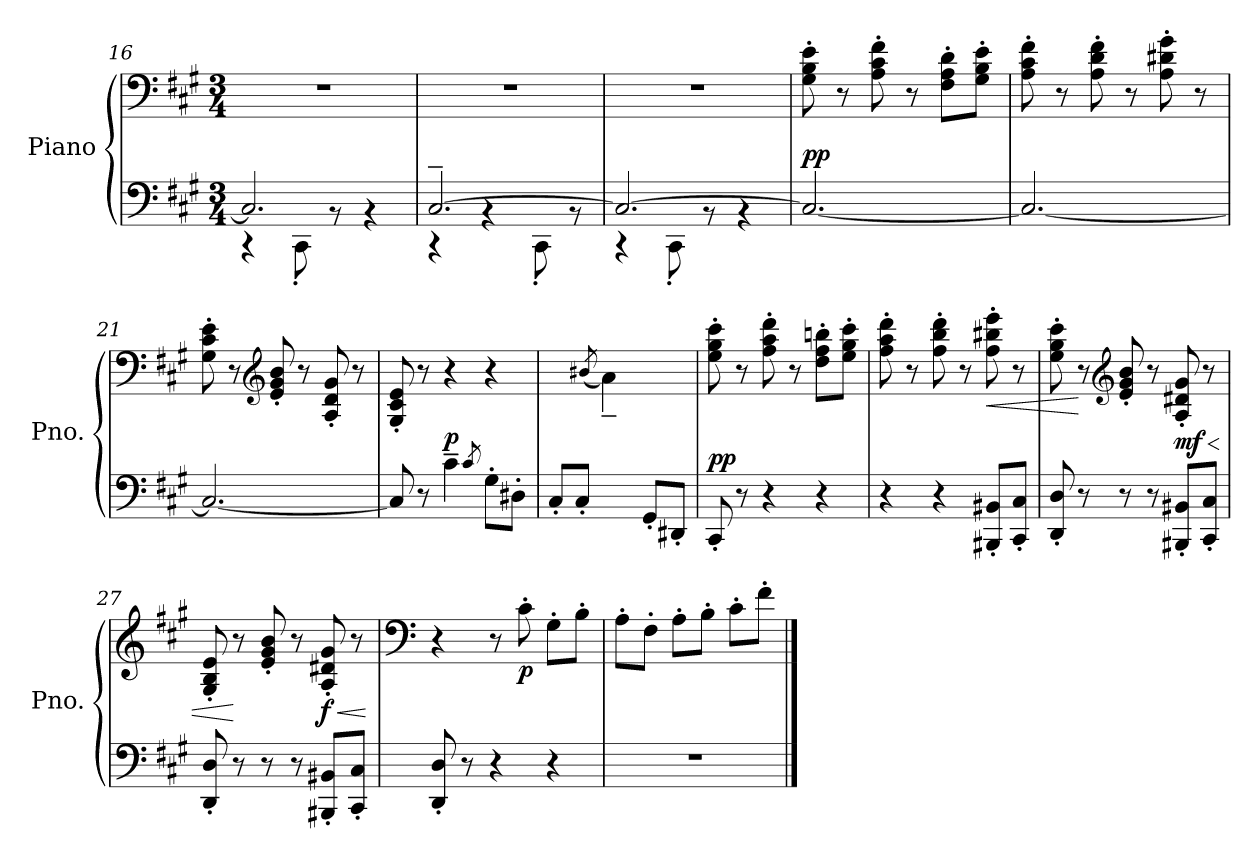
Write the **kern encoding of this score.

**kern	**kern	**dynam
*part1	*part1	*part1
*staff2	*staff1	*staff1/2
*I"Piano	*	*
*I'Pno.	*	*
*clefF4	*clefF4	*
*k[f#c#g#]	*k[f#c#g#]	*
*M3/4	*M3/4	*
=16	=16	=16
*^	*	*
2.C#/]	4r	2.r	.
.	8CC#'\	.	.
.	8rBB	.	.
.	4rBB	.	.
=17	=17	=17	=17
[2.C#~/	4r	2.r	.
.	4rBB	.	.
.	8CC#'\	.	.
.	8rBB	.	.
=18	=18	=18	=18
2.C#/_	4r	2.r	.
.	8CC#'\	.	.
.	8rBB	.	.
.	4rBB	.	.
=19	=19	=19	=19
!	!	!	!LO:DY:a=2
*v	*v	*	*
2.C#/_	8G#\' 8B\' 8e\'	pp
.	8r	.
.	8A\' 8c#\' 8f#\'	.
.	8r	.
.	8F#\' 8A\' 8d\'L	.
.	8G#\' 8B\' 8e\'J	.
!!LO:LB:g=z
=20	=20	=20
2.C#/_	8A\' 8c#\' 8f#\'	.
.	8r	.
.	8A\' 8d\' 8f#\'	.
.	8r	.
.	8A\' 8d#X\' 8g#\'	.
.	8r	.
=21	=21	=21
2.C#/_	8G#\' 8c#\' 8e\'	.
.	8r	.
*	*clefG2	*
.	8e/' 8g#/' 8b/'	.
.	8r	.
.	8A/' 8d/' 8g#/'	.
.	8r	.
=22	=22	=22
8C#/]	8G#/' 8c#/' 8e/'	.
8r	8r	.
!	!	!LO:DY:a=2
4c#~\	4r	p
8qc#/	.	.
8G#'\L	4r	.
8D#X'\J	.	.
=23	=23	=23
*	*^	*
8C#'/L	2.ryy	4ryy	.
8C#'/J	.	.	.
.	.	(<8qb#X/	.
4ryy	.	(<4a~\)	.
8GG#'/L)	.	4ryy	.
8DD#X'/J	.	.	.
*	*v	*v	*
=24	=24	=24
!	!	!LO:DY:a=2
8CC#'/	8ee\' 8gg#\' 8ccc#\'	pp
8r	8r	.
4r	8ff#\' 8aa\' 8ddd\'	.
.	8r	.
4r	8dd\' 8ff#\' 8bbn\'L	.
.	8ee\' 8gg#\' 8ccc#\'J	.
!!LO:PB:g=z
=25	=25	=25
4r	8ff#\' 8aa\' 8ddd\'	.
.	8r	.
4r	8ff#\' 8bb\' 8ddd\'	.
.	8r	.
!	!	!LO:HP:b
8BBB#X/' 8BB#X/'L	8ff#\' 8bb#X\' 8eee\'	<
8CC#/' 8C#/'J	8r	.
=26	=26	=26
8DD/' 8D/'	8ee\' 8gg#\' 8ccc#\'	.
8r	8r	[
*	*clefG2	*
8r	8e/' 8g#/' 8b/'	.
8r	8r	.
!	!	!LO:HP:b
!	!	!LO:DY:n=1:b
8BBB#X/' 8BB#X/'L	8A/' 8d#X/' 8g#/'	< mf
8CC#/' 8C#/'J	8r	.
=27	=27	=27
8DD/' 8D/'	8G#/' 8B/' 8e/'	.
8r	8r	[
8r	8e/' 8g#/' 8b/'	.
8r	8r	.
!	!	!LO:HP:b
!	!	!LO:DY:n=1:b
8BBB#X/' 8BB#X/'L	8A/' 8d#X/' 8g#/'	< f
8CC#/' 8C#/'J	8r	.
.	.	[
=28	=28	=28
*	*clefF4	*
8DD/' 8D/'	4r	.
8r	.	.
4r	8r	.
!	!	!LO:DY:b
.	8c#'\	p
4r	8G#'\L	.
.	8B'\J	.
=29	=29	=29
2.r	8A'\L	.
.	8F#'\J	.
.	8A'\L	.
.	8B'\J	.
.	8c#'\L	.
.	8f#'\J	.
==	==	==
*-	*-	*-
